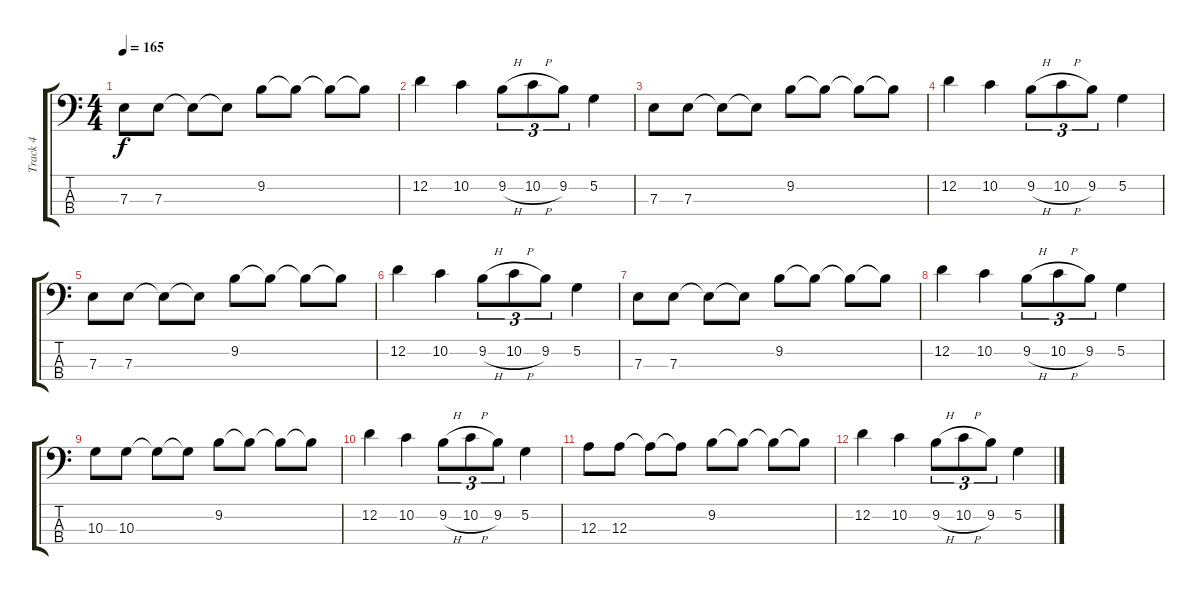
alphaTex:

\track ("Track 4" "Track 4") {instrument electricbassfinger}
\staff {score tabs}
\tuning (G2 D2 A1 E1) {hide}
\ts (4 4)
\tempo 165
\clef f4
\ks c
7.3.8{dy f} 7.3.8 7.3{t}.8 7.3{t}.8 9.2.8 9.2{t}.8 9.2{t}.8 9.2{t}.8 |
12.2.4 10.2.4 9.2{h}.8{tu (3 2)} 10.2{h}.8{tu (3 2)} 9.2.8{tu (3 2)} 5.2.4 |
7.3.8 7.3.8 7.3{t}.8 7.3{t}.8 9.2.8 9.2{t}.8 9.2{t}.8 9.2{t}.8 |
12.2.4 10.2.4 9.2{h}.8{tu (3 2)} 10.2{h}.8{tu (3 2)} 9.2.8{tu (3 2)} 5.2.4 |
7.3.8 7.3.8 7.3{t}.8 7.3{t}.8 9.2.8 9.2{t}.8 9.2{t}.8 9.2{t}.8 |
12.2.4 10.2.4 9.2{h}.8{tu (3 2)} 10.2{h}.8{tu (3 2)} 9.2.8{tu (3 2)} 5.2.4 |
7.3.8 7.3.8 7.3{t}.8 7.3{t}.8 9.2.8 9.2{t}.8 9.2{t}.8 9.2{t}.8 |
12.2.4 10.2.4 9.2{h}.8{tu (3 2)} 10.2{h}.8{tu (3 2)} 9.2.8{tu (3 2)} 5.2.4 |
10.3.8 10.3.8 10.3{t}.8 10.3{t}.8 9.2.8 9.2{t}.8 9.2{t}.8 9.2{t}.8 |
12.2.4 10.2.4 9.2{h}.8{tu (3 2)} 10.2{h}.8{tu (3 2)} 9.2.8{tu (3 2)} 5.2.4 |
12.3.8 12.3.8 12.3{t}.8 12.3{t}.8 9.2.8 9.2{t}.8 9.2{t}.8 9.2{t}.8 |
12.2.4 10.2.4 9.2{h}.8{tu (3 2)} 10.2{h}.8{tu (3 2)} 9.2.8{tu (3 2)} 5.2.4
